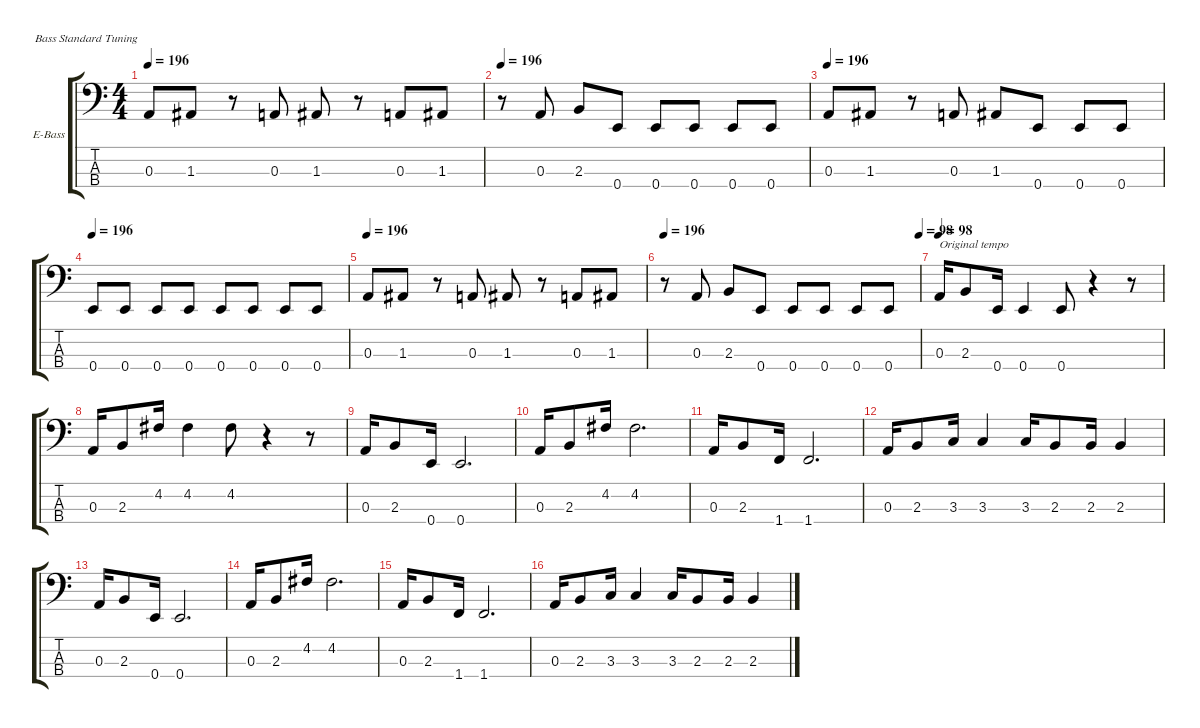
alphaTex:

\hideDynamics
\bracketExtendMode groupsimilarinstruments
\firstSystemTrackNameOrientation horizontal
\otherSystemsTrackNameOrientation horizontal
\track ("Bass" "E-Bass") {multiBarRest instrument electricbassfinger}
\staff {score tabs}
\tuning (G2 D2 A1 E1)
\ts (4 4)
\tempo 196
\clef f4
\ks c
0.3.8{dy f} 1.3.8 r.8 0.3.8 1.3.8 r.8 0.3.8 1.3.8 |
\tempo 196
r.8 0.3.8 2.3.8 0.4.8 0.4.8 0.4.8 0.4.8 0.4.8 |
\tempo 196
0.3.8 1.3.8 r.8 0.3.8 1.3.8 0.4.8 0.4.8 0.4.8 |
\tempo 196
0.4.8 0.4.8 0.4.8 0.4.8 0.4.8 0.4.8 0.4.8 0.4.8 |
\tempo 196
0.3.8 1.3.8 r.8 0.3.8 1.3.8 r.8 0.3.8 1.3.8 |
\tempo 196
\tempo (98 1)
r.8 0.3.8 2.3.8 0.4.8 0.4.8 0.4.8 0.4.8 0.4.8 |
\tempo 98
0.3.16{txt "Original tempo"} 2.3.8 0.4.16 0.4.4 0.4.8 r.4 r.8 |
0.3.16 2.3.8 4.2.16 4.2.4 4.2.8 r.4 r.8 |
0.3.16 2.3.8 0.4.16 0.4.2{d} |
0.3.16 2.3.8 4.2.16 4.2.2{d} |
0.3.16 2.3.8 1.4.16 1.4.2{d} |
0.3.16 2.3.8 3.3.16 3.3.4 3.3.16 2.3.8 2.3.16 2.3.4 |
0.3.16 2.3.8 0.4.16 0.4.2{d} |
0.3.16 2.3.8 4.2.16 4.2.2{d} |
0.3.16 2.3.8 1.4.16 1.4.2{d} |
0.3.16 2.3.8 3.3.16 3.3.4 3.3.16 2.3.8 2.3.16 2.3.4
